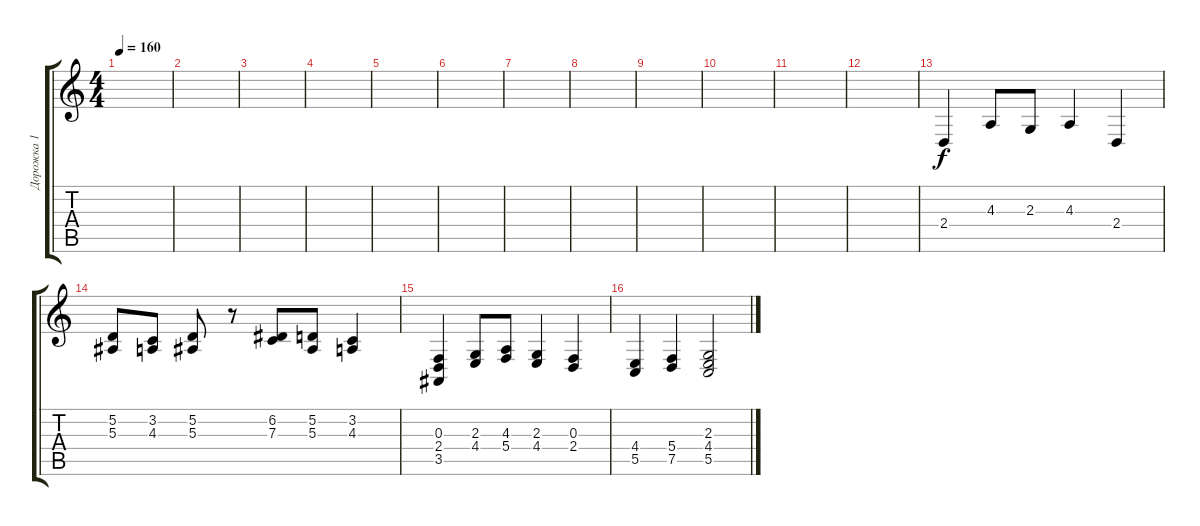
\track ("Дорожка 1" "Дорожка 1") {instrument churchorgan}
\staff {score tabs}
\tuning (D4 A3 F3 C3 G2 D2) {hide}
\ts (4 4)
\tempo 160
\clef g2
\ks c
|
|
|
|
|
|
|
|
|
|
|
|
2.4.4 4.3.8 2.3.8 4.3.4 2.4.4 |
(5.2 5.3).8 (3.2 4.3).8 (5.2 5.3).8 r.8 (6.2 7.3).8 (5.2 5.3).8 (3.2 4.3).4 |
(0.3 2.4 3.5).4 (2.3 4.4).8 (4.3 5.4).8 (2.3 4.4).4 (0.3 2.4).4 |
(4.4 5.5).4 (5.4 7.5).4 (2.3 4.4 5.5).2
